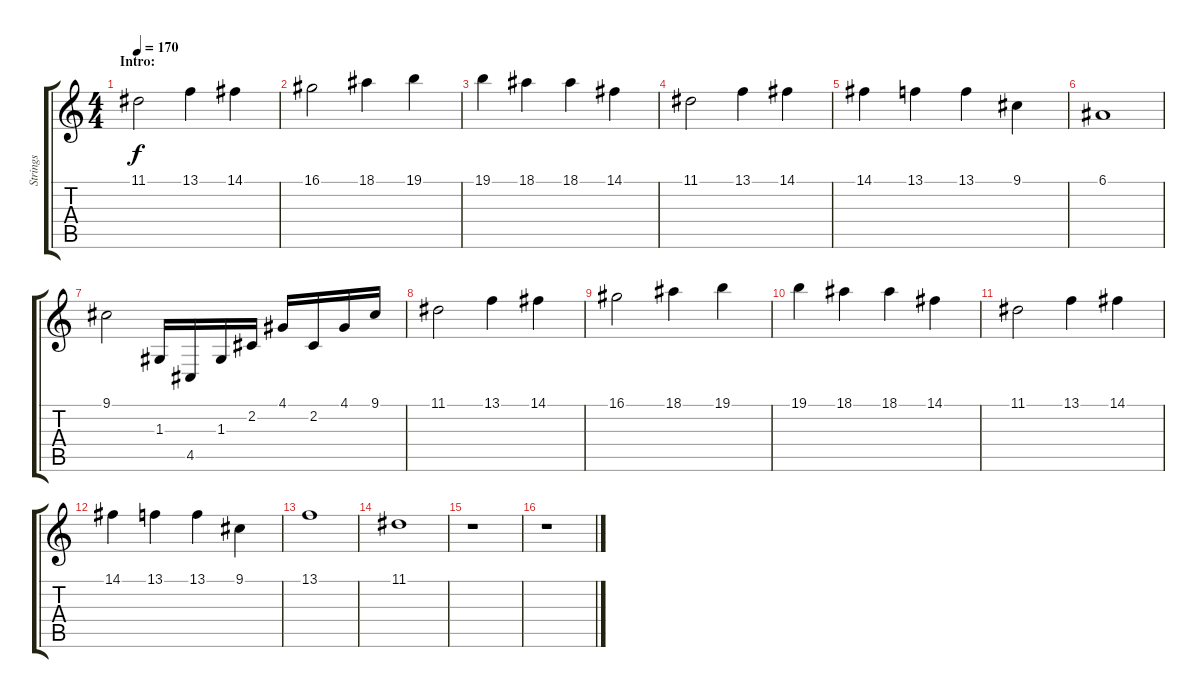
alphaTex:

\track ("Strings" "Strings") {instrument stringensemble1}
\staff {score tabs}
\tuning (E4 B3 G3 D3 A2 E2) {hide}
\ts (4 4)
\section ("" "Intro:")
\tempo 170
\clef g2
\ks c
11.1.2{dy f instrument stringensemble1} 13.1.4 14.1.4 |
16.1.2 18.1.4 19.1.4 |
19.1.4 18.1.4 18.1.4 14.1.4 |
11.1.2 13.1.4 14.1.4 |
14.1.4 13.1.4 13.1.4 9.1.4 |
6.1.1 |
9.1.2 1.3.16 4.5.16 1.3.16 2.2.16 4.1.16 2.2.16 4.1.16 9.1.16 |
11.1.2 13.1.4 14.1.4 |
16.1.2 18.1.4 19.1.4 |
19.1.4 18.1.4 18.1.4 14.1.4 |
11.1.2 13.1.4 14.1.4 |
14.1.4 13.1.4 13.1.4 9.1.4 |
13.1.1 |
11.1.1 |
r.1 |
r.1
